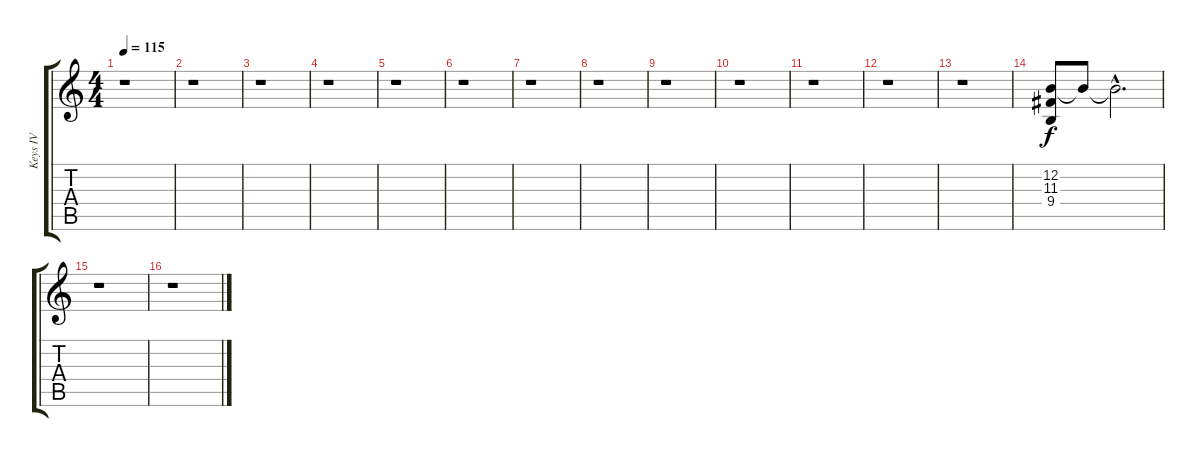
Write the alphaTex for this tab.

\track ("Keys IV" "Keys IV") {instrument pad3polysynth}
\staff {score tabs}
\tuning (E4 B3 G3 D3 A2 E2) {hide}
\ts (4 4)
\tempo 115
\clef g2
\ks c
r.1{dy f} |
r.1 |
r.1 |
r.1 |
r.1 |
r.1 |
r.1 |
r.1 |
r.1 |
r.1 |
r.1 |
r.1 |
r.1 |
(12.2 11.3 9.4).8 12.2{t}.8 12.2{hac t}.2{d} |
r.1 |
r.1
